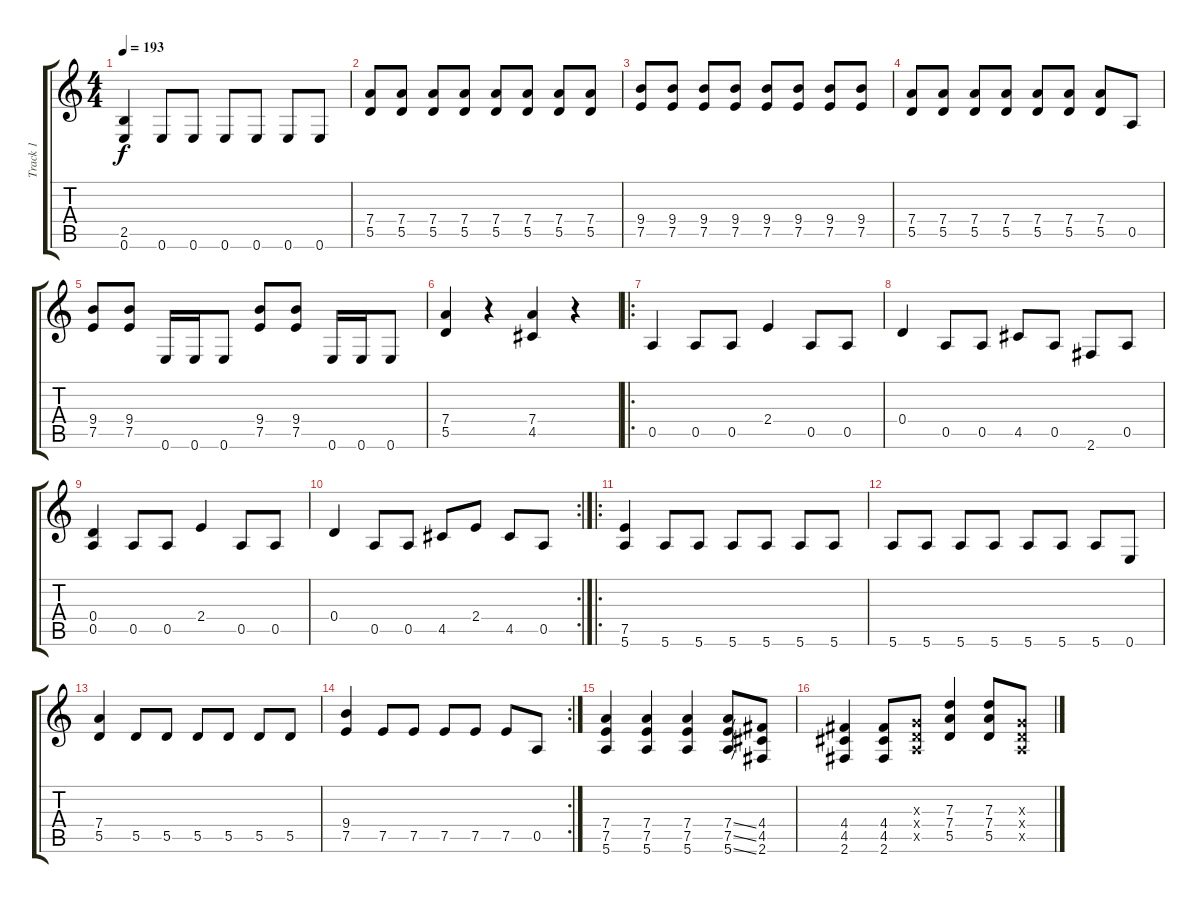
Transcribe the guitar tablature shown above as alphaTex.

\track ("Track 1" "Track 1") {instrument distortionguitar}
\staff {score tabs}
\tuning (E4 B3 G3 D3 A2 E2) {hide}
\ts (4 4)
\tempo 193
\clef g2
\ks c
(2.5 0.6).4{dy f instrument electricguitarmuted} 0.6.8 0.6.8 0.6.8 0.6.8 0.6.8 0.6.8 |
(7.4 5.5).8 (7.4 5.5).8 (7.4 5.5).8 (7.4 5.5).8 (7.4 5.5).8 (7.4 5.5).8 (7.4 5.5).8 (7.4 5.5).8 |
(9.4 7.5).8 (9.4 7.5).8 (9.4 7.5).8 (9.4 7.5).8 (9.4 7.5).8 (9.4 7.5).8 (9.4 7.5).8 (9.4 7.5).8 |
(7.4 5.5).8 (7.4 5.5).8 (7.4 5.5).8 (7.4 5.5).8 (7.4 5.5).8 (7.4 5.5).8 (7.4 5.5).8 0.5.8 |
(9.4 7.5).8 (9.4 7.5).8 0.6.16 0.6.16 0.6.8 (9.4 7.5).8 (9.4 7.5).8 0.6.16 0.6.16 0.6.8 |
(7.4 5.5).4{instrument distortionguitar} r.4 (7.4 4.5).4 r.4 |
\ro
0.5.4 0.5.8 0.5.8 2.4.4 0.5.8 0.5.8 |
0.4.4 0.5.8 0.5.8 4.5.8 0.5.8 2.6.8 0.5.8 |
(0.4 0.5).4 0.5.8 0.5.8 2.4.4 0.5.8 0.5.8 |
\rc 2
0.4.4 0.5.8 0.5.8 4.5.8 2.4.8 4.5.8 0.5.8 |
\ro
(7.5 5.6).4{instrument distortionguitar} 5.6.8{instrument electricguitarmuted} 5.6.8 5.6.8 5.6.8 5.6.8 5.6.8 |
5.6.8 5.6.8 5.6.8 5.6.8 5.6.8 5.6.8 5.6.8 0.6.8 |
(7.4 5.5).4{instrument distortionguitar} 5.5.8{instrument electricguitarmuted} 5.5.8 5.5.8 5.5.8 5.5.8 5.5.8 |
\rc 2
(9.4 7.5).4{instrument distortionguitar} 7.5.8{instrument electricguitarmuted} 7.5.8 7.5.8 7.5.8 7.5.8 0.5.8 |
(7.4 7.5 5.6).4{instrument distortionguitar} (7.4 7.5 5.6).4 (7.4 7.5 5.6).4 (7.4{ss} 7.5{ss} 5.6{ss}).8 (4.4 4.5 2.6).8 |
(4.4 4.5 2.6).4 (4.4 4.5 2.6).8 (0.3{x} 0.4{x} 0.5{x}).8 (7.3 7.4 5.5).4 (7.3 7.4 5.5).8 (0.3{x} 0.4{x} 0.5{x}).8
